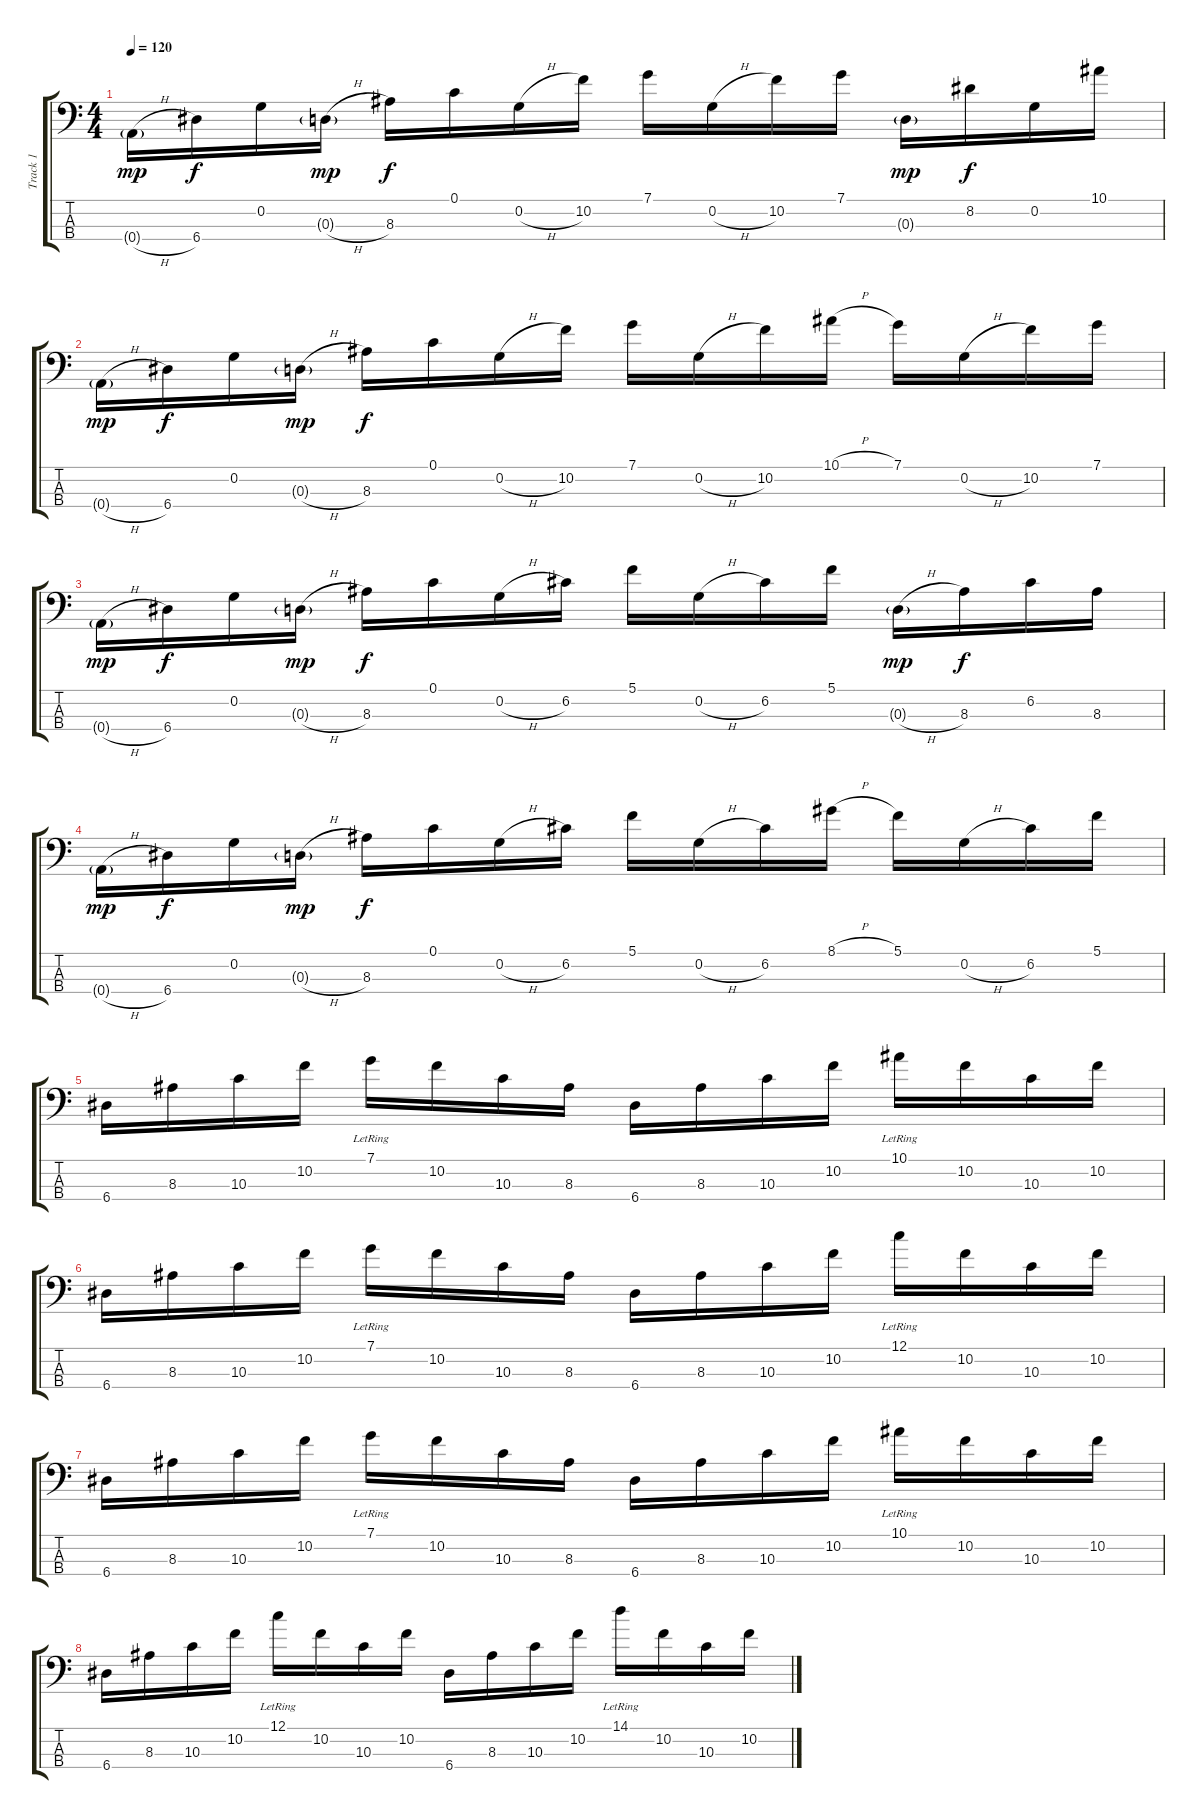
\track ("Track 1" "Track 1") {instrument acousticguitarsteel}
\staff {score tabs}
\tuning (C3 G2 D2 A1) {hide}
\ts (4 4)
\tempo 120
\clef f4
\ks c
0.4{h g}.16{dy mp} 6.4.16{dy f} 0.2.16 0.3{h g}.16{dy mp} 8.3.16{dy f} 0.1.16 0.2{h}.16 10.2.16 7.1.16 0.2{h}.16 10.2.16 7.1.16 0.3{g}.16{dy mp} 8.2.16{dy f} 0.2.16 10.1.16 |
0.4{h g}.16{dy mp} 6.4.16{dy f} 0.2.16 0.3{h g}.16{dy mp} 8.3.16{dy f} 0.1.16 0.2{h}.16 10.2.16 7.1.16 0.2{h}.16 10.2.16 10.1{h}.16 7.1.16 0.2{h}.16 10.2.16 7.1.16 |
0.4{h g}.16{dy mp} 6.4.16{dy f} 0.2.16 0.3{h g}.16{dy mp} 8.3.16{dy f} 0.1.16 0.2{h}.16 6.2.16 5.1.16 0.2{h}.16 6.2.16 5.1.16 0.3{h g}.16{dy mp} 8.3.16{dy f} 6.2.16 8.3.16 |
0.4{h g}.16{dy mp} 6.4.16{dy f} 0.2.16 0.3{h g}.16{dy mp} 8.3.16{dy f} 0.1.16 0.2{h}.16 6.2.16 5.1.16 0.2{h}.16 6.2.16 8.1{h}.16 5.1.16 0.2{h}.16 6.2.16 5.1.16 |
6.4.16 8.3.16 10.3.16 10.2.16 7.1{lr}.16 10.2.16 10.3.16 8.3.16 6.4.16 8.3.16 10.3.16 10.2.16 10.1{lr}.16 10.2.16 10.3.16 10.2.16 |
6.4.16 8.3.16 10.3.16 10.2.16 7.1{lr}.16 10.2.16 10.3.16 8.3.16 6.4.16 8.3.16 10.3.16 10.2.16 12.1{lr}.16 10.2.16 10.3.16 10.2.16 |
6.4.16 8.3.16 10.3.16 10.2.16 7.1{lr}.16 10.2.16 10.3.16 8.3.16 6.4.16 8.3.16 10.3.16 10.2.16 10.1{lr}.16 10.2.16 10.3.16 10.2.16 |
6.4.16 8.3.16 10.3.16 10.2.16 12.1{lr}.16 10.2.16 10.3.16 10.2.16 6.4.16 8.3.16 10.3.16 10.2.16 14.1{lr}.16 10.2.16 10.3.16 10.2.16
